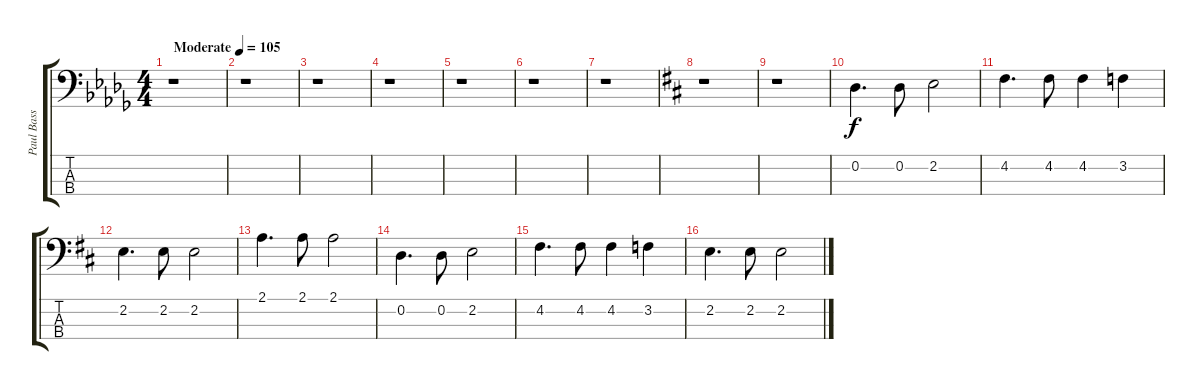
\track ("Paul Bass" "Paul Bass") {solo instrument electricbassfinger}
\staff {score tabs}
\tuning (G2 D2 A1 E1) {hide}
\ts (4 4)
\tempo (105 "Moderate")
\clef f4
\ks db
r.1{dy f instrument electricbassfinger} |
r.1 |
r.1 |
r.1 |
r.1 |
r.1 |
r.1 |
\ks d
r.1 |
r.1 |
0.2.4{d} 0.2.8 2.2.2 |
4.2.4{d} 4.2.8 4.2.4 3.2.4 |
2.2.4{d} 2.2.8 2.2.2 |
2.1.4{d} 2.1.8 2.1.2 |
0.2.4{d} 0.2.8 2.2.2 |
4.2.4{d} 4.2.8 4.2.4 3.2.4 |
2.2.4{d} 2.2.8 2.2.2
